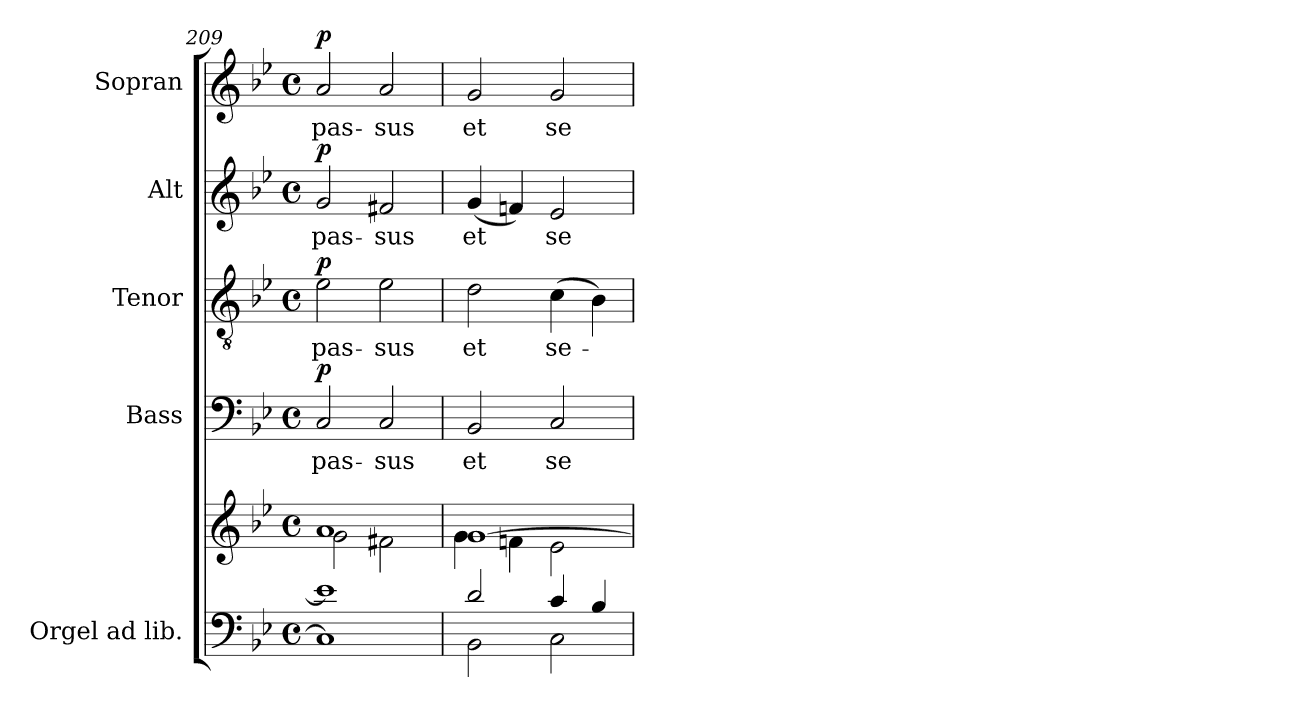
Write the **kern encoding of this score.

**kern	**kern	**kern	**text	**dynam	**kern	**text	**dynam	**kern	**text	**dynam	**kern	**text	**dynam
*part5	*part5	*part4	*part4	*part4	*part3	*part3	*part3	*part2	*part2	*part2	*part1	*part1	*part1
*staff6	*staff5	*staff4	*staff4	*staff4	*staff3	*staff3	*staff3	*staff2	*staff2	*staff2	*staff1	*staff1	*staff1
*I"Orgel ad lib.	*	*I"Bass	*	*	*I"Tenor	*	*	*I"Alt	*	*	*I"Sopran	*	*
*	*	*I'B.	*	*	*I'T.	*	*	*I'A.	*	*	*I'S.	*	*
*clefF4	*clefG2	*clefF4	*	*	*clefGv2	*	*	*clefG2	*	*	*clefG2	*	*
*k[b-e-]	*k[b-e-]	*k[b-e-]	*	*	*k[b-e-]	*	*	*k[b-e-]	*	*	*k[b-e-]	*	*
*B-:	*B-:	*B-:	*	*	*B-:	*	*	*B-:	*	*	*B-:	*	*
*M4/4	*M4/4	*M4/4	*	*	*M4/4	*	*	*M4/4	*	*	*M4/4	*	*
*met(c)	*met(c)	*met(c)	*	*	*met(c)	*	*	*met(c)	*	*	*met(c)	*	*
=209	=209	=209	=209	=209	=209	=209	=209	=209	=209	=209	=209	=209	=209
*^	*^	*	*	*	*	*	*	*	*	*	*	*	*
!	!	!	!	!	!LO:LY:b	!LO:DY:a	!	!LO:LY:b	!LO:DY:a	!	!LO:LY:b	!LO:DY:a	!	!LO:LY:b	!LO:DY:a
1e-]	1C]	1a	2g\	2C/	pas-	p	2e-\	pas-	p	2g/	pas-	p	2a/	pas-	p
!	!	!	!	!	!LO:LY:b	!	!	!LO:LY:b	!	!	!LO:LY:b	!	!	!LO:LY:b	!
.	.	.	2f#X\	2C/	-sus	.	2e-\	-sus	.	2f#X/	-sus	.	2a/	-sus	.
=210	=210	=210	=210	=210	=210	=210	=210	=210	=210	=210	=210	=210	=210	=210	=210
!	!	!	!	!	!LO:LY:b	!	!	!LO:LY:b	!	!	!LO:LY:b	!	!	!LO:LY:b	!
2d/	2BB-\	[>1g	4g\	2BB-/	et	.	2d\	et	.	(<4g/	et	.	2g/	et	.
.	.	.	4fn\	.	.	.	.	.	.	4fn/)	.	.	.	.	.
!	!	!	!	!	!LO:LY:b	!	!	!LO:LY:b	!	!	!LO:LY:b	!	!	!LO:LY:b	!
4c/	2C\	.	2e-\	2C/	se-	.	(>4c\	se-	.	2e-/	se-	.	2g/	se-	.
4B-/	.	.	.	.	.	.	4B-\)	.	.	.	.	.	.	.	.
*v	*v	*	*	*	*	*	*	*	*	*	*	*	*	*	*
*	*v	*v	*	*	*	*	*	*	*	*	*	*	*	*
=	=	=	=	=	=	=	=	=	=	=	=	=	=
*-	*-	*-	*-	*-	*-	*-	*-	*-	*-	*-	*-	*-	*-
